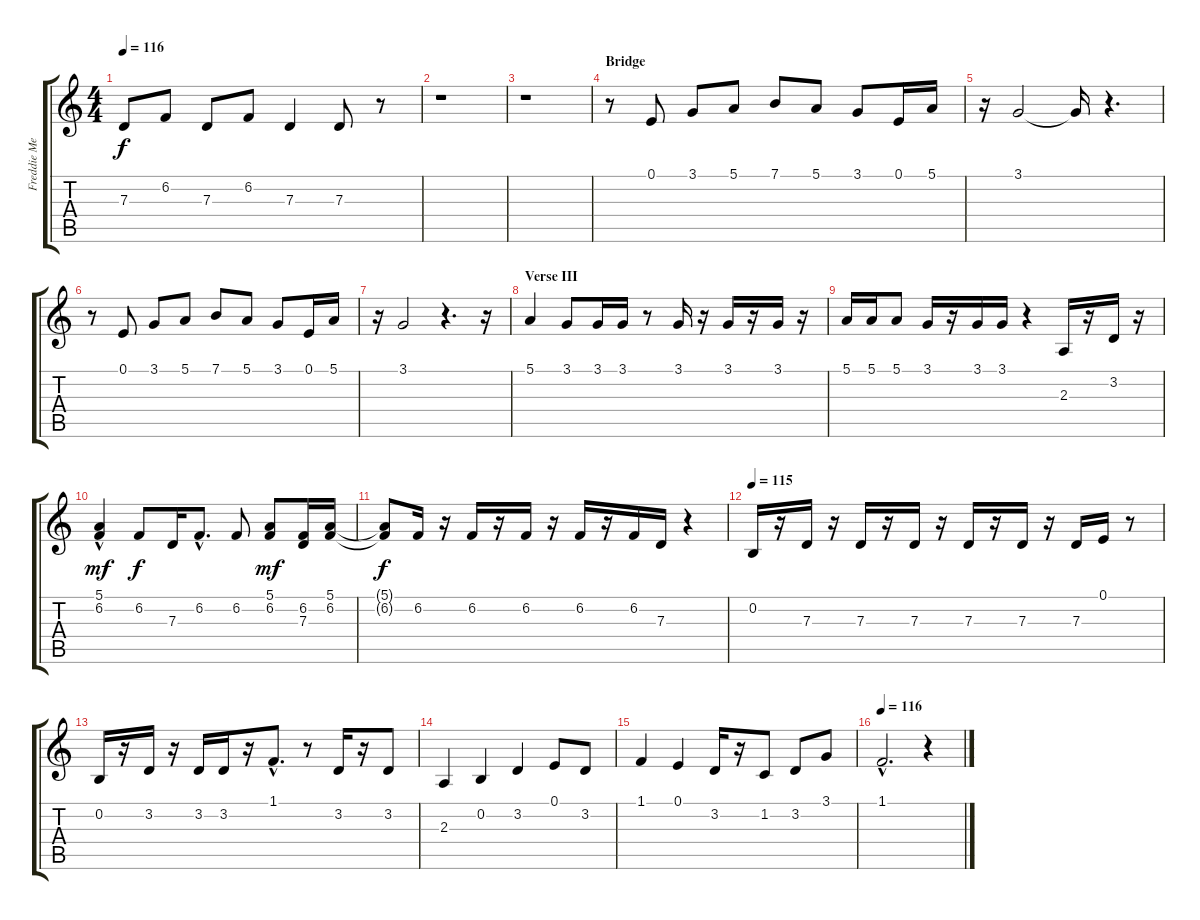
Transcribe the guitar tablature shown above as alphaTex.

\track ("Freddie Mercury" "Freddie Me") {instrument lead6voice}
\staff {score tabs}
\tuning (E4 B3 G3 D3 A2 E2) {hide}
\ts (4 4)
\tempo 116
\clef g2
\ks c
7.3.8{dy f} 6.2.8 7.3.8 6.2.8 7.3.4 7.3.8 r.8 |
r.1 |
r.1 |
\section ("" "Bridge")
r.8 0.1.8 3.1.8 5.1.8 7.1.8 5.1.8 3.1.8 0.1.16 5.1.16 |
r.16 3.1.2 3.1{t}.16 r.4{d} |
r.8 0.1.8 3.1.8 5.1.8 7.1.8 5.1.8 3.1.8 0.1.16 5.1.16 |
r.16 3.1.2 r.4{d} r.16 |
\section ("" "Verse III")
5.1.4 3.1.8 3.1.16 3.1.16 r.8 3.1.16 r.16 3.1.16 r.16 3.1.16 r.16 |
5.1.16 5.1.16 5.1.8 3.1.16 r.16 3.1.16 3.1.16 r.4 2.3.16 r.16 3.2.16 r.16 |
(5.1{hac} 6.2).4{dy mf} 6.2.8{dy f} 7.3.16 6.2{hac}.8{d} 6.2.8 (5.1 6.2).8{dy mf} (6.2 7.3).16 (5.1 6.2).16 |
(5.1{t} 6.2{t}).8{dy f} 6.2.16 r.16 6.2.16 r.16 6.2.16 r.16 6.2.16 r.16 6.2.16 7.3.16 r.4 |
\tempo 115
0.2.16 r.16 7.3.16 r.16 7.3.16 r.16 7.3.16 r.16 7.3.16 r.16 7.3.16 r.16 7.3.16 0.1.16 r.8 |
0.2.16 r.16 3.2.16 r.16 3.2.16 3.2.16 r.16 1.1{hac}.8{d} r.8 3.2.16 r.16 3.2.8 |
2.3.4 0.2.4 3.2.4 0.1.8 3.2.8 |
1.1.4 0.1.4 3.2.16 r.16 1.2.8 3.2.8 3.1.8 |
\tempo 116
1.1{hac}.2{d} r.4
